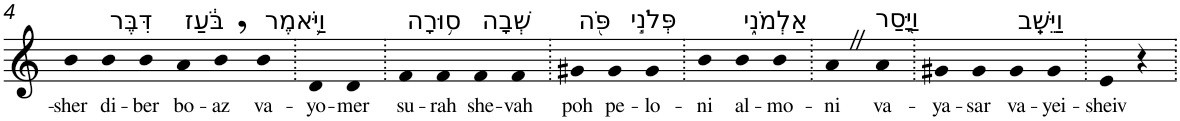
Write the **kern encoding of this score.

**kern	**text
*part1	*part1
*staff1	*staff1
*I"Piano	*
*I'Pno	*
!!LO:PB:g=z
*clefG2	*
*k[]	*
=4	=4
!	!LO:LY:b
4b	-sher
!LO:TX:a:t=דִּבֶּר	!
!	!LO:LY:b
4b	di-
!	!LO:LY:b
4b	-ber
!LO:TX:a:t=בֹּ֔עַז	!
!	!LO:LY:b
4a	bo-
!	!LO:LY:b
4b,	-az
!LO:TX:a:t=וַיֹּ֛אמֶר	!
!	!LO:LY:b
4b	va-
=5.	=5.
!	!LO:LY:b
4d	-yo-
!	!LO:LY:b
4d	-mer
=6.	=6.
!LO:TX:a:t=ס֥וּרָה	!
!	!LO:LY:b
4f	su-
!	!LO:LY:b
4f	-rah
!LO:TX:a:t=שְׁבָה	!
!	!LO:LY:b
4f	she-
!	!LO:LY:b
4f	-vah
=7.	=7.
!LO:TX:a:t=פֹּ֖ה	!
!	!LO:LY:b
4g#X	poh
!LO:TX:a:t=פְּלֹנִ֣י	!
!	!LO:LY:b
4g#	pe-
!	!LO:LY:b
4g#	-lo-
=8.	=8.
!	!LO:LY:b
4b	-ni
!LO:TX:a:t=אַלְמֹנִ֑י	!
!	!LO:LY:b
4b	al-
!	!LO:LY:b
4b	-mo-
=9.	=9.
!	!LO:LY:b
4aZ<	-ni
!LO:TX:a:t=וַיָּ֖סַר	!
!	!LO:LY:b
4a	va-
=10.	=10.
!	!LO:LY:b
4g#X	-ya-
!	!LO:LY:b
4g#	-sar
!LO:TX:a:t=וַיֵּשֵֽׁב	!
!	!LO:LY:b
4g#	va-
!	!LO:LY:b
4g#	-yei-
=11.	=11.
!	!LO:LY:b
4e	-sheiv
4r	.
=.	=.
*-	*-
